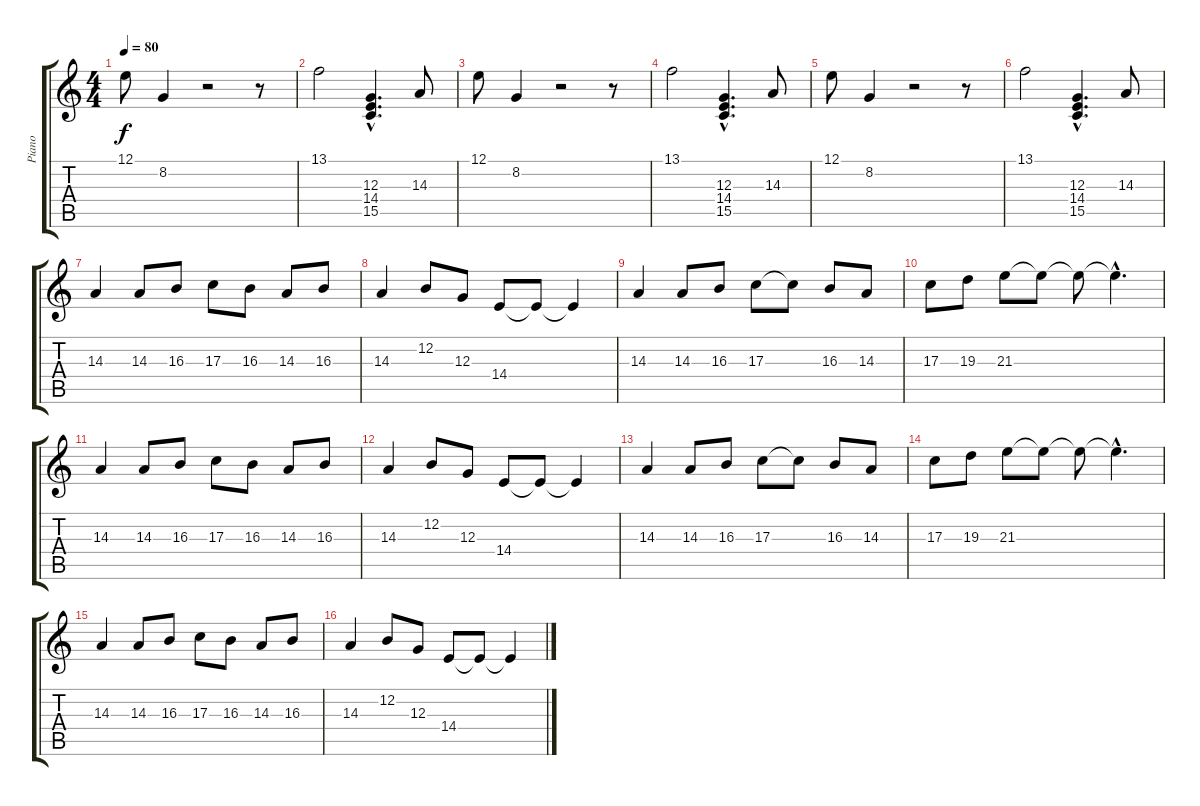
\track ("Piano" "Piano") {instrument acousticgrandpiano}
\staff {score tabs}
\tuning (E4 B3 G3 D3 A2 E2) {hide}
\ts (4 4)
\tempo 80
\clef g2
\ks c
12.1.8{dy f} 8.2.4 r.2 r.8 |
13.1.2 (12.3{hac} 14.4{hac} 15.5{hac}).4{d} 14.3.8 |
12.1.8 8.2.4 r.2 r.8 |
13.1.2 (12.3{hac} 14.4{hac} 15.5{hac}).4{d} 14.3.8 |
12.1.8 8.2.4 r.2 r.8 |
13.1.2 (12.3{hac} 14.4{hac} 15.5{hac}).4{d} 14.3.8 |
14.3.4 14.3.8 16.3.8 17.3.8 16.3.8 14.3.8 16.3.8 |
14.3.4 12.2.8 12.3.8 14.4.8 14.4{t}.8 14.4{t}.4 |
14.3.4 14.3.8 16.3.8 17.3.8 17.3{t}.8 16.3.8 14.3.8 |
17.3.8 19.3.8 21.3.8 21.3{t}.8 21.3{t}.8 21.3{hac t}.4{d} |
14.3.4 14.3.8 16.3.8 17.3.8 16.3.8 14.3.8 16.3.8 |
14.3.4 12.2.8 12.3.8 14.4.8 14.4{t}.8 14.4{t}.4 |
14.3.4 14.3.8 16.3.8 17.3.8 17.3{t}.8 16.3.8 14.3.8 |
17.3.8 19.3.8 21.3.8 21.3{t}.8 21.3{t}.8 21.3{hac t}.4{d} |
14.3.4 14.3.8 16.3.8 17.3.8 16.3.8 14.3.8 16.3.8 |
14.3.4 12.2.8 12.3.8 14.4.8 14.4{t}.8 14.4{t}.4
